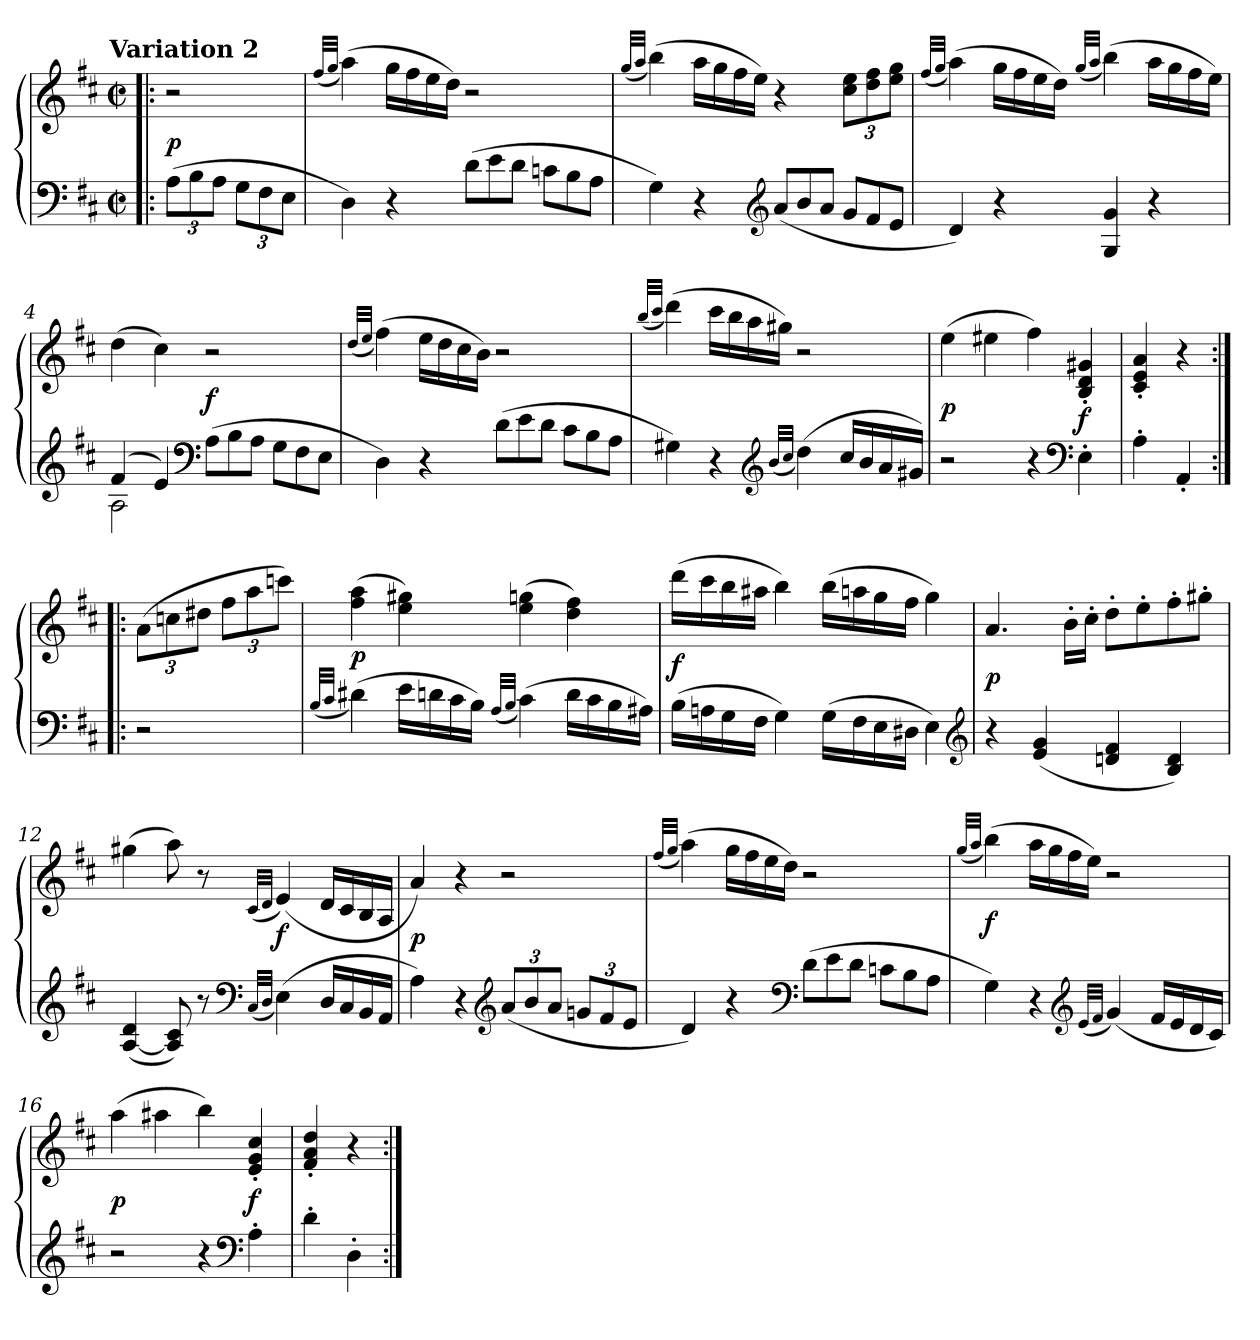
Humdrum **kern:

**kern	**kern	**dynam
*part1	*part1	*part1
*staff2	*staff1	*staff1/2
*clefF4	*clefG2	*
*k[f#c#]	*k[f#c#]	*
!!LO:TX:omd:t=Variation 2
*M2/2	*M2/2	*
*met(c|)	*met(c|)	*
=!|:	=!|:	=!|:
(12AL	2r	p
12B	.	.
12AJ	.	.
12GL	.	.
12F#	.	.
12EJ	.	.
=1	=1	=1
.	(32qff#/LLL	.
.	32qgg/JJJ	.
4D)	(4aa)	.
4r	16ggLL	.
.	16ff#	.
.	16ee	.
.	16ddJJ)	.
*Xtuplet	*	*
(12dL	2r	.
12e	.	.
12dJ	.	.
12cnL	.	.
12B	.	.
12AJ	.	.
=2	=2	=2
.	(32qgg/LLL	.
.	32qaa/JJJ	.
4G)	(4bb)	.
4r	16aaLL	.
.	16gg	.
.	16ff#	.
.	16eeJJ)	.
*clefG2	*	*
(12aL	4r	.
12b	.	.
12aJ	.	.
12gL	12cc# 12eeL	.
12f#	12dd 12ff#	.
12eJ	12ee 12ggJ	.
=3	=3	=3
.	(32qff#/LLL	.
.	32qgg/JJJ	.
4d)	(4aa)	.
4r	16ggLL	.
.	16ff#	.
.	16ee	.
.	16ddJJ)	.
.	(32qgg/LLL	.
.	32qaa/JJJ	.
4G 4g	(4bb)	.
4r	16aaLL	.
.	16gg	.
.	16ff#	.
.	16eeJJ)	.
=4	=4	=4
*^	*	*
(4f#	2A	(4dd	.
4e)	.	4cc#)	.
*clefF4	*	*	*
(12A\L	2ryy	2r	f
12B\	.	.	.
12A\J	.	.	.
12G\L	.	.	.
12F#\	.	.	.
12E\J	.	.	.
*v	*v	*	*
=5	=5	=5
.	(32qdd/LLL	.
.	32qee/JJJ	.
4D)	(4ff#)	.
4r	16eeLL	.
.	16dd	.
.	16cc#	.
.	16bJJ)	.
(12dL	2r	.
12e	.	.
12dJ	.	.
12c#L	.	.
12B	.	.
12AJ	.	.
=6	=6	=6
.	(32qbb/LLL	.
.	32qccc#/JJJ	.
4G#X)	(4ddd)	.
4r	16ccc#LL	.
.	16bb	.
.	16aa	.
.	16gg#XJJ)	.
*clefG2	*	*
(32qb/LLL	.	.
32qcc#/JJJ	.	.
(4dd)	2r	.
16cc#LL	.	.
16b	.	.
16a	.	.
16g#XJJ)	.	.
=7	=7	=7
2r	(4ee	p
.	4ee#X	.
4r	4ff#)	.
*clefF4	*	*
4E'	4B' 4d' 4g#X'	f
=8	=8	=8
4A'	4c#' 4e' 4a'	.
4AA'	4r	.
=:|!|:	=:|!|:	=:|!|:
2r	(12aL	.
.	12ccn	.
.	12dd#XJ	.
.	12ff#L	.
.	12aa	.
.	12cccnJ)	.
=9	=9	=9
(32qB/LLL	.	.
32qc#/JJJ	.	.
(4d#X)	(4ff# 4aa	p
16eLL	4ee 4gg#X)	.
16dn	.	.
16c#	.	.
16BJJ)	.	.
(32qA/LLL	.	.
32qB/JJJ	.	.
(4c#)	(4ee 4ggn	.
16dLL	4dd 4ff#)	.
16c#	.	.
16B	.	.
16A#XJJ)	.	.
=10	=10	=10
(16BLL	(16dddLL	f
16An	16ccc#	.
16G	16bb	.
16F#JJ	16aa#XJJ	.
4G)	4bb)	.
(16GLL	(16bbLL	.
16F#	16aan	.
16E	16gg	.
16D#XJJ	16ff#JJ	.
4E)	4gg)	.
*clefG2	*	*
=11	=11	=11
4r	4.a	p
(4e 4g	.	.
.	16b'LL	.
.	16cc#'JJ	.
4dn 4f#	8dd'L	.
.	8ee'	.
4B 4d)	8ff#'	.
.	8gg#X'J	.
=12	=12	=12
(>[4A 4d	(4gg#X	.
8A] 8c#)	8aa)	.
8r	8r	.
*clefF4	*	*
(32qC#LLL	(32qc#LLL	.
32qDJJJ	32qdJJJ	.
(4E)	(4e)	f
16DLL	16dLL	.
16C#	16c#	.
16BB	16B	.
16AAJJ	16AJJ	.
=13	=13	=13
4A)	4a)	p
4r	4r	.
*clefG2	*	*
*tuplet	*	*
(12aL	2r	.
12b	.	.
12aJ	.	.
12gnL	.	.
12f#	.	.
12eJ	.	.
=14	=14	=14
.	(32qff#/LLL	.
.	32qgg/JJJ	.
4d)	(4aa)	.
4r	16ggLL	.
.	16ff#	.
.	16ee	.
.	16ddJJ)	.
*clefF4	*	*
*Xtuplet	*	*
(12dL	2r	.
12e	.	.
12dJ	.	.
12cnL	.	.
12B	.	.
12AJ	.	.
=15	=15	=15
.	(32qgg/LLL	.
.	32qaa/JJJ	.
4G)	(4bb)	f
4r	16aaLL	.
.	16gg	.
.	16ff#	.
.	16eeJJ)	.
*clefG2	*	*
(32qeLLL	.	.
32qf#JJJ	.	.
(4g)	2r	.
16f#LL	.	.
16e	.	.
16d	.	.
16c#JJ)	.	.
=16	=16	=16
2r	(4aa	p
.	4aa#X	.
4r	4bb)	.
*clefF4	*	*
4A'	4e' 4g' 4cc#'	f
=17	=17	=17
4d'	4f#' 4a' 4dd'	.
4D'	4r	.
=:|!	=:|!	=:|!
*-	*-	*-
